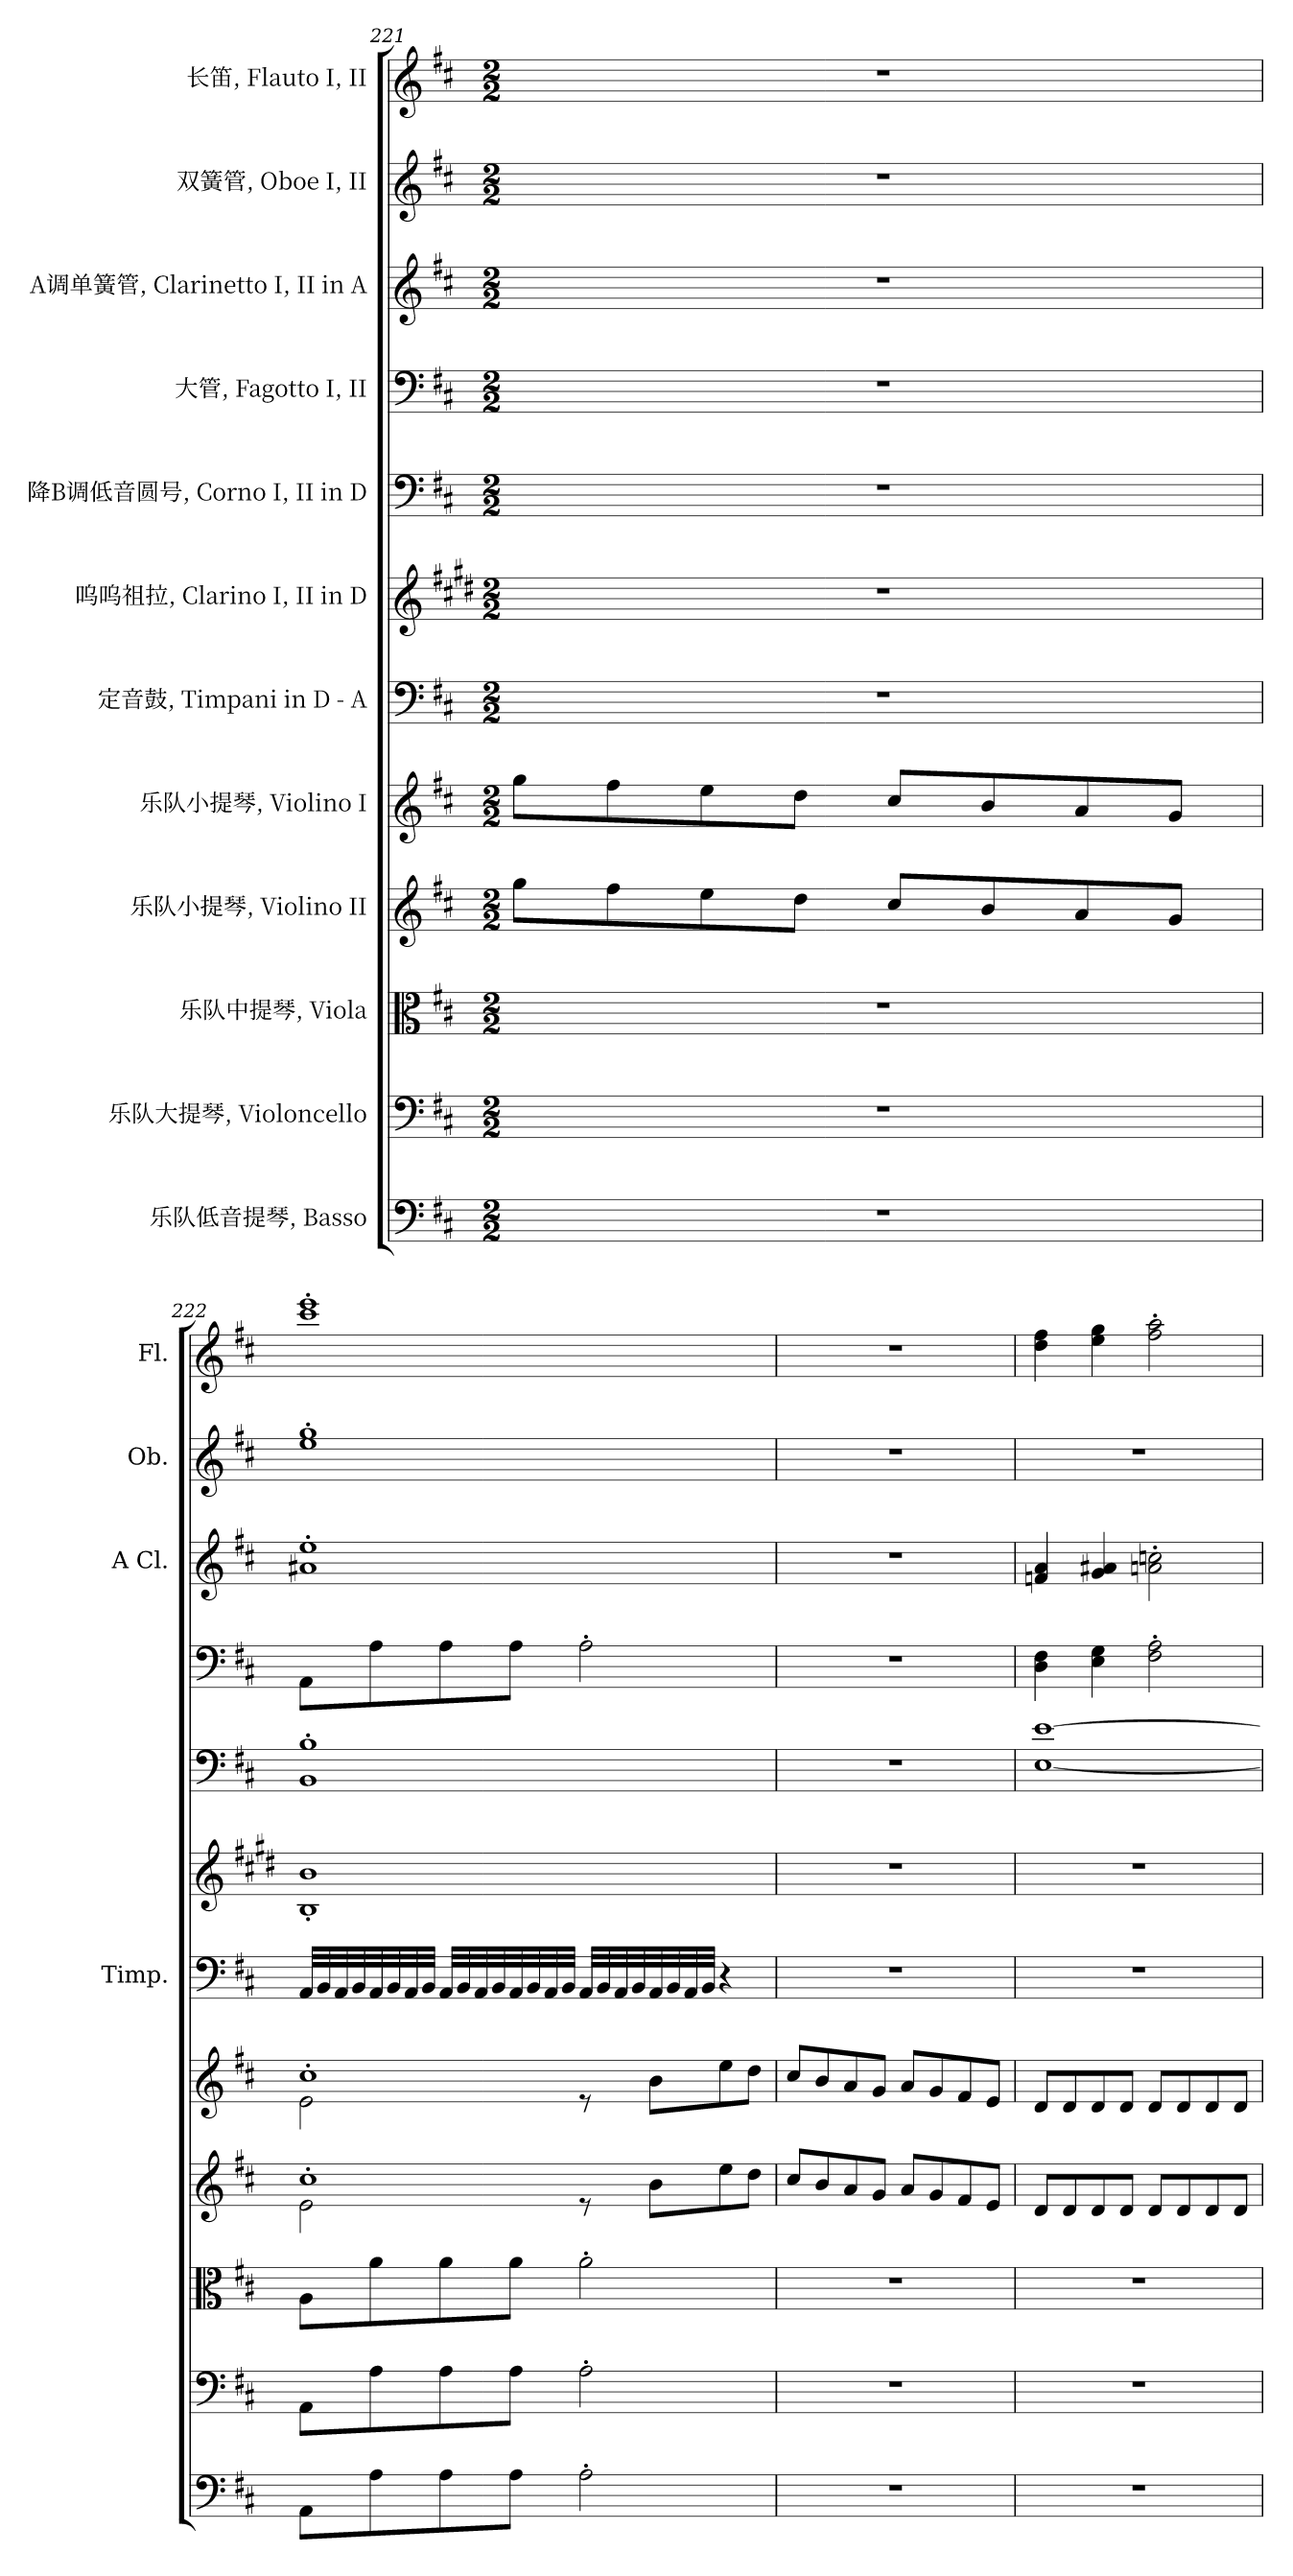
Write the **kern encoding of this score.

**kern	**kern	**kern	**kern	**kern	**kern	**kern	**kern	**kern	**kern	**kern	**kern
*part12	*part11	*part10	*part9	*part8	*part7	*part6	*part5	*part4	*part3	*part2	*part1
*staff12	*staff11	*staff10	*staff9	*staff8	*staff7	*staff6	*staff5	*staff4	*staff3	*staff2	*staff1
*I"乐队低音提琴, Basso	*I"乐队大提琴, Violoncello	*I"乐队中提琴, Viola	*I"乐队小提琴, Violino II	*I"乐队小提琴, Violino I	*I"定音鼓, Timpani in D - A	*I"呜呜祖拉, Clarino I, II in D	*I"降B调低音圆号, Corno I, II in D	*I"大管, Fagotto I, II	*I"A调单簧管, Clarinetto I, II in A	*I"双簧管, Oboe I, II	*I"长笛, Flauto I, II
*	*	*	*	*	*I'Timp.	*	*	*	*I'A Cl.	*I'Ob.	*I'Fl.
*clefF4	*clefF4	*clefC3	*clefG2	*clefG2	*clefF4	*clefG2	*clefF4	*clefF4	*clefG2	*clefG2	*clefG2
*ITrd7c12	*	*	*	*	*	*ITrd1c2	*ITrd1c2	*	*ITrd2c3	*	*
*k[f#c#]	*k[f#c#]	*k[f#c#]	*k[f#c#]	*k[f#c#]	*k[f#c#]	*k[f#c#]	*k[]	*k[f#c#]	*k[f#c#g#d#a#]	*k[f#c#]	*k[f#c#]
*M2/2	*M2/2	*M2/2	*M2/2	*M2/2	*M2/2	*M2/2	*M2/2	*M2/2	*M2/2	*M2/2	*M2/2
=221	=221	=221	=221	=221	=221	=221	=221	=221	=221	=221	=221
1r	1r	1r	8gg\L	8gg\L	1r	1r	1r	1r	1r	1r	1r
.	.	.	8ff#\	8ff#\	.	.	.	.	.	.	.
.	.	.	8ee\	8ee\	.	.	.	.	.	.	.
.	.	.	8dd\J	8dd\J	.	.	.	.	.	.	.
.	.	.	8cc#/L	8cc#/L	.	.	.	.	.	.	.
.	.	.	8b/	8b/	.	.	.	.	.	.	.
.	.	.	8a/	8a/	.	.	.	.	.	.	.
.	.	.	8g/J	8g/J	.	.	.	.	.	.	.
!!LO:PB:g=z
=222	=222	=222	=222	=222	=222	=222	=222	=222	=222	=222	=222
*	*	*	*^	*^	*	*	*	*	*	*	*
8AAA\L	8AA\L	8A\L	1cc#'	2e\	1cc#'	2e\	32AA/LLL	1A' 1a'	1AA' 1A'	8AA\L	1f##X' 1cc#'	1ee' 1gg'	1ccc#' 1eee'
.	.	.	.	.	.	.	32BB/	.	.	.	.	.	.
.	.	.	.	.	.	.	32AA/	.	.	.	.	.	.
.	.	.	.	.	.	.	32BB/	.	.	.	.	.	.
8AA\	8A\	8a\	.	.	.	.	32AA/	.	.	8A\	.	.	.
.	.	.	.	.	.	.	32BB/	.	.	.	.	.	.
.	.	.	.	.	.	.	32AA/	.	.	.	.	.	.
.	.	.	.	.	.	.	32BB/JJJ	.	.	.	.	.	.
8AA\	8A\	8a\	.	.	.	.	32AA/LLL	.	.	8A\	.	.	.
.	.	.	.	.	.	.	32BB/	.	.	.	.	.	.
.	.	.	.	.	.	.	32AA/	.	.	.	.	.	.
.	.	.	.	.	.	.	32BB/	.	.	.	.	.	.
8AA\J	8A\J	8a\J	.	.	.	.	32AA/	.	.	8A\J	.	.	.
.	.	.	.	.	.	.	32BB/	.	.	.	.	.	.
.	.	.	.	.	.	.	32AA/	.	.	.	.	.	.
.	.	.	.	.	.	.	32BB/JJJ	.	.	.	.	.	.
2AA'\	2A'\	2a'\	.	8r	.	8r	32AA/LLL	.	.	2A'\	.	.	.
.	.	.	.	.	.	.	32BB/	.	.	.	.	.	.
.	.	.	.	.	.	.	32AA/	.	.	.	.	.	.
.	.	.	.	.	.	.	32BB/	.	.	.	.	.	.
.	.	.	.	8b\L	.	8b\L	32AA/	.	.	.	.	.	.
.	.	.	.	.	.	.	32BB/	.	.	.	.	.	.
.	.	.	.	.	.	.	32AA/	.	.	.	.	.	.
.	.	.	.	.	.	.	32BB/JJJ	.	.	.	.	.	.
.	.	.	.	8ee\	.	8ee\	4r	.	.	.	.	.	.
.	.	.	.	8dd\J	.	8dd\J	.	.	.	.	.	.	.
*	*	*	*v	*v	*	*	*	*	*	*	*	*	*
*	*	*	*	*v	*v	*	*	*	*	*	*	*
=223	=223	=223	=223	=223	=223	=223	=223	=223	=223	=223	=223
1r	1r	1r	8cc#/L	8cc#/L	1r	1r	1r	1r	1r	1r	1r
.	.	.	8b/	8b/	.	.	.	.	.	.	.
.	.	.	8a/	8a/	.	.	.	.	.	.	.
.	.	.	8g/J	8g/J	.	.	.	.	.	.	.
.	.	.	8a/L	8a/L	.	.	.	.	.	.	.
.	.	.	8g/	8g/	.	.	.	.	.	.	.
.	.	.	8f#/	8f#/	.	.	.	.	.	.	.
.	.	.	8e/J	8e/J	.	.	.	.	.	.	.
!!LO:PB:g=z
=224	=224	=224	=224	=224	=224	=224	=224	=224	=224	=224	=224
1r	1r	1r	8d/L	8d/L	1r	1r	[1D [1d	4D\ 4F#\	4dn/ 4f#/	1r	4dd\ 4ff#\
.	.	.	8d/	8d/	.	.	.	.	.	.	.
.	.	.	8d/	8d/	.	.	.	4E\ 4G\	4e/ 4f##X/	.	4ee\ 4gg\
.	.	.	8d/J	8d/J	.	.	.	.	.	.	.
.	.	.	8d/L	8d/L	.	.	.	2F#\' 2A\'	2f#X\' 2an\'	.	2ff#\' 2aa\'
.	.	.	8d/	8d/	.	.	.	.	.	.	.
.	.	.	8d/	8d/	.	.	.	.	.	.	.
.	.	.	8d/J	8d/J	.	.	.	.	.	.	.
=	=	=	=	=	=	=	=	=	=	=	=
*-	*-	*-	*-	*-	*-	*-	*-	*-	*-	*-	*-
